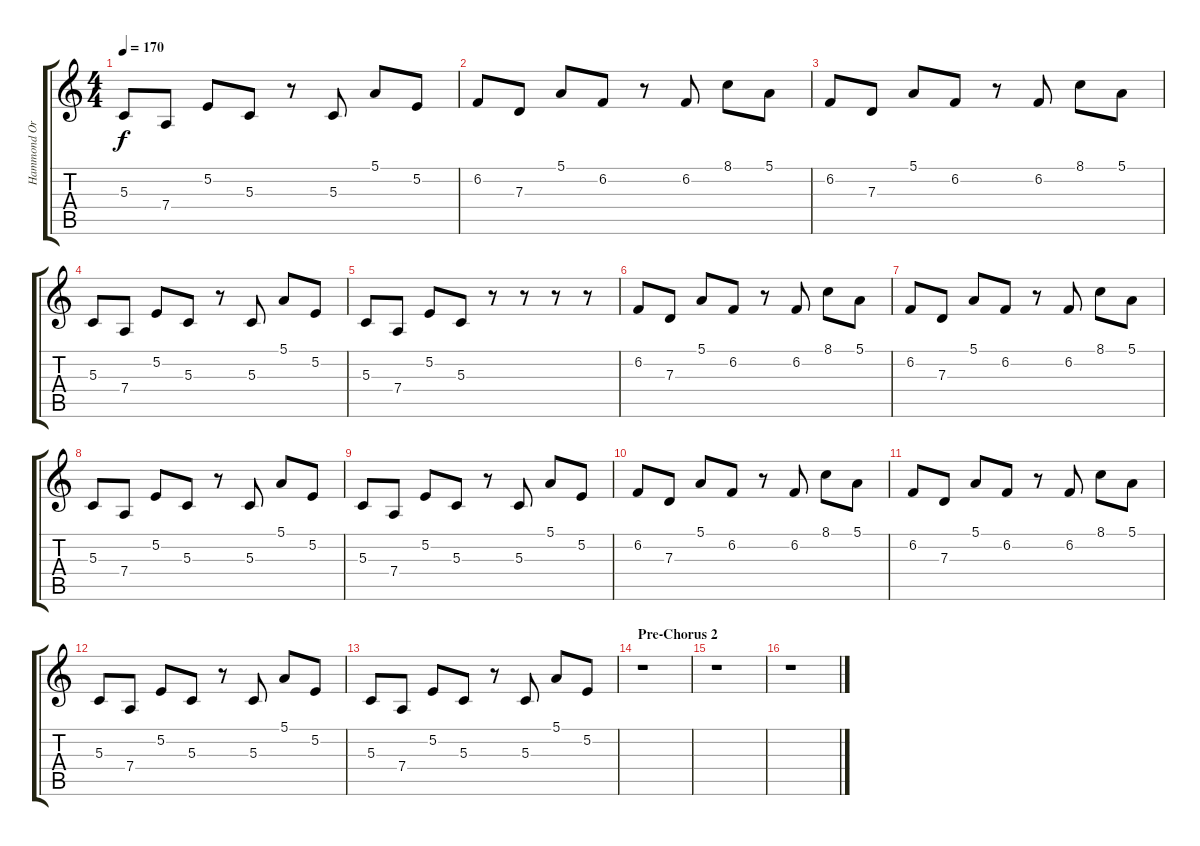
\track ("Hammond Organ" "Hammond Or") {instrument drawbarorgan}
\staff {score tabs}
\tuning (E4 B3 G3 D3 A2 D2) {hide}
\ts (4 4)
\tempo 170
\clef g2
\ks c
5.3.8{dy f} 7.4.8 5.2.8 5.3.8 r.8 5.3.8 5.1.8 5.2.8 |
6.2.8 7.3.8 5.1.8 6.2.8 r.8 6.2.8 8.1.8 5.1.8 |
6.2.8 7.3.8 5.1.8 6.2.8 r.8 6.2.8 8.1.8 5.1.8 |
5.3.8 7.4.8 5.2.8 5.3.8 r.8 5.3.8 5.1.8 5.2.8 |
5.3.8 7.4.8 5.2.8 5.3.8 r.8 r.8 r.8 r.8 |
6.2.8 7.3.8 5.1.8 6.2.8 r.8 6.2.8 8.1.8 5.1.8 |
6.2.8 7.3.8 5.1.8 6.2.8 r.8 6.2.8 8.1.8 5.1.8 |
5.3.8 7.4.8 5.2.8 5.3.8 r.8 5.3.8 5.1.8 5.2.8 |
5.3.8 7.4.8 5.2.8 5.3.8 r.8 5.3.8 5.1.8 5.2.8 |
6.2.8 7.3.8 5.1.8 6.2.8 r.8 6.2.8 8.1.8 5.1.8 |
6.2.8 7.3.8 5.1.8 6.2.8 r.8 6.2.8 8.1.8 5.1.8 |
5.3.8 7.4.8 5.2.8 5.3.8 r.8 5.3.8 5.1.8 5.2.8 |
5.3.8 7.4.8 5.2.8 5.3.8 r.8 5.3.8 5.1.8 5.2.8 |
\section ("" "Pre-Chorus 2")
r.1 |
r.1 |
r.1
